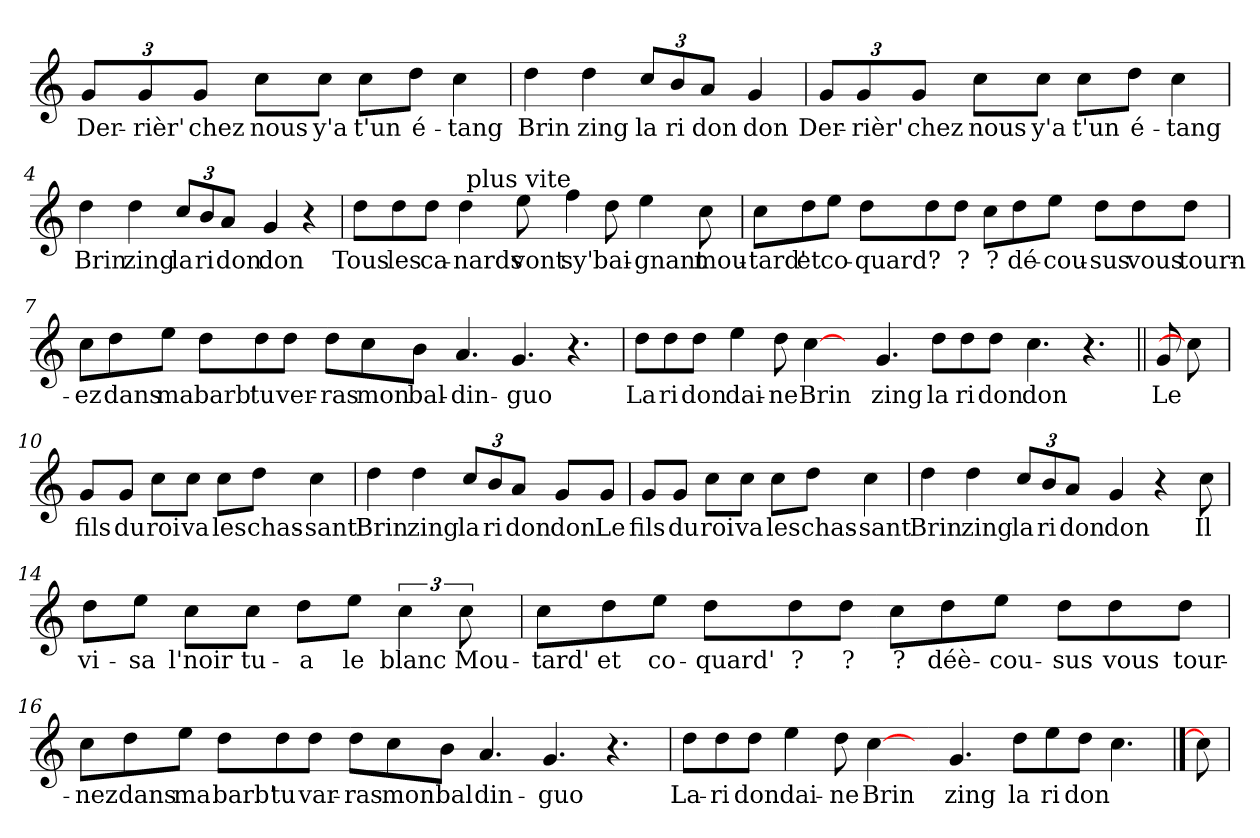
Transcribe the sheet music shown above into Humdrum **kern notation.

**kern	**text
*part1	*part1
*staff1	*staff1
*clefG2	*
*k[]	*
*C:	*
=1	=1
!	!LO:LY:b
12g/L	Der-
!	!LO:LY:b
12g/	-rièr'
!	!LO:LY:b
12g/J	chez
!	!LO:LY:b
8cc\L	nous
!	!LO:LY:b
8cc\J	y'a
!	!LO:LY:b
8cc\L	t'un
!	!LO:LY:b
8dd\J	é-
!	!LO:LY:b
4cc\	-tang
=2	=2
!	!LO:LY:b
4dd\	Brin
!	!LO:LY:b
4dd\	zing
!	!LO:LY:b
12cc/L	la
!	!LO:LY:b
12b/	ri
!	!LO:LY:b
12a/J	don
!	!LO:LY:b
4g/	don
=3	=3
!	!LO:LY:b
12g/L	Der-
!	!LO:LY:b
12g/	-rièr'
!	!LO:LY:b
12g/J	chez
!	!LO:LY:b
8cc\L	nous
!	!LO:LY:b
8cc\J	y'a
!	!LO:LY:b
8cc\L	t'un
!	!LO:LY:b
8dd\J	é-
!	!LO:LY:b
4cc\	-tang
!!LO:LB:g=z
=4	=4
!	!LO:LY:b
4dd\	Brin
!	!LO:LY:b
4dd\	zing
!	!LO:LY:b
12cc/L	la
!	!LO:LY:b
12b/	ri
!	!LO:LY:b
12a/J	don
!	!LO:LY:b
4g/	don
4r	.
=5	=5
!	!LO:LY:b
*^	*
8dd\L	3ryy	Tous
!	!	!LO:LY:b
8dd\	.	les
!	!	!LO:LY:b
8dd\J	.	ca-
.	24ryy	.
!	!	!LO:LY:b
4dd\	96ryy	-nards
!	!LO:TX:a:t=plus vite	!
.	3%2ryy	.
!	!	!LO:LY:b
8ee\	.	vont
!	!	!LO:LY:b
4ff\	.	sy'
!	!	!LO:LY:b
8dd\	.	bai-
.	3ryy	.
!	!	!LO:LY:b
4ee\	.	-gnant
!	!	!LO:LY:b
8cc\	.	mou-
.	12ryy	.
.	48.ryy	.
!!LO:LB:g=z	!!
=6	=6	=6
!	!	!LO:LY:b
*v	*v	*
8cc\L	-tard'
!	!LO:LY:b
8dd\	et
!	!LO:LY:b
8ee\J	co-
!	!LO:LY:b
8dd\L	-quard'
!	!LO:LY:b
8dd\	?
!	!LO:LY:b
8dd\J	?
!	!LO:LY:b
8cc\L	?
!	!LO:LY:b
8dd\	dé-
!	!LO:LY:b
8ee\J	-cou-
!	!LO:LY:b
8dd\L	-sus
!	!LO:LY:b
8dd\	vous
!	!LO:LY:b
8dd\J	tourn-
=7	=7
!	!LO:LY:b
8cc\L	-ez
!	!LO:LY:b
8dd\	dans
!	!LO:LY:b
8ee\J	ma
!	!LO:LY:b
8dd\L	barb'
!	!LO:LY:b
8dd\	tu
!	!LO:LY:b
8dd\J	ver-
!	!LO:LY:b
8dd\L	-ras
!	!LO:LY:b
8cc\	mon
!	!LO:LY:b
8b\J	bal-
!	!LO:LY:b
4.a/	-din-
!	!LO:LY:b
4.g/	-guo
4.r	.
!!LO:LB:g=z
=8	=8
!	!LO:LY:b
8dd\L	La
!	!LO:LY:b
8dd\	ri
!	!LO:LY:b
8dd\J	don
!	!LO:LY:b
4ee\	dai-
!	!LO:LY:b
8dd\	-ne
!	!LO:LY:b
[4cc\	Brin
8ryy	.
!	!LO:LY:b
4.g/	zing
!	!LO:LY:b
8dd\L	la
!	!LO:LY:b
8dd\	ri
!	!LO:LY:b
8dd\J	don
!	!LO:LY:b
4.cc\	don
4.r	.
!!LO:LB:g=z
=9||	=9||
!LO:TX:a:t=Variante	!
!	!LO:LY:b
*^	*
8g/	6ryy	Le
8cc\]	.	.
.	96ryy	.
.	24..ryy	.
=10	=10	=10
!	!	!LO:LY:b
*v	*v	*
8g/L	fils
!	!LO:LY:b
8g/J	du
!	!LO:LY:b
8cc\L	roi
!	!LO:LY:b
8cc\J	va
!	!LO:LY:b
8cc\L	les
!	!LO:LY:b
8dd\J	chas-
!	!LO:LY:b
4cc\	-sant
=11	=11
!	!LO:LY:b
4dd\	Brin
!	!LO:LY:b
4dd\	zing
!	!LO:LY:b
12cc/L	la
!	!LO:LY:b
12b/	ri
!	!LO:LY:b
12a/J	don
!	!LO:LY:b
8g/L	don
!	!LO:LY:b
8g/J	Le
!!LO:LB:g=z
=12	=12
!	!LO:LY:b
8g/L	fils
!	!LO:LY:b
8g/J	du
!	!LO:LY:b
8cc\L	roi
!	!LO:LY:b
8cc\J	va
!	!LO:LY:b
8cc\L	les
!	!LO:LY:b
8dd\J	chas-
!	!LO:LY:b
4cc\	-sant
=13	=13
!	!LO:LY:b
4dd\	Brin
!	!LO:LY:b
4dd\	zing
!	!LO:LY:b
12cc/L	la
!	!LO:LY:b
12b/	ri
!	!LO:LY:b
12a/J	don
!	!LO:LY:b
4g/	don
4r	.
!	!LO:LY:b
8cc\	Il
!!LO:LB:g=z
=14	=14
!	!LO:LY:b
8dd\L	vi-
!	!LO:LY:b
8ee\J	-sa
!	!LO:LY:b
8cc\L	l'noir
!	!LO:LY:b
8cc\J	tu-
!	!LO:LY:b
8dd\L	-a
!	!LO:LY:b
8ee\J	le
!	!LO:LY:b
6cc\	blanc
!	!LO:LY:b
12cc\	Mou-
=15	=15
!	!LO:LY:b
8cc\L	-tard'
!	!LO:LY:b
8dd\	et
!	!LO:LY:b
8ee\J	co-
!	!LO:LY:b
8dd\L	-quard'
!	!LO:LY:b
8dd\	?
!	!LO:LY:b
8dd\J	?
!	!LO:LY:b
8cc\L	?
!	!LO:LY:b
8dd\	déè-
!	!LO:LY:b
8ee\J	-cou-
!	!LO:LY:b
8dd\L	-sus
!	!LO:LY:b
8dd\	vous
!	!LO:LY:b
8dd\J	tour-
!!LO:LB:g=z
=16	=16
!	!LO:LY:b
8cc\L	-nez
!	!LO:LY:b
8dd\	dans
!	!LO:LY:b
8ee\J	ma
!	!LO:LY:b
8dd\L	barb'
!	!LO:LY:b
8dd\	tu
!	!LO:LY:b
8dd\J	var-
!	!LO:LY:b
8dd\L	-ras
!	!LO:LY:b
8cc\	mon
!	!LO:LY:b
8b\J	bal
!	!LO:LY:b
4.a/	din-
!	!LO:LY:b
4.g/	-guo
4.r	.
=17	=17
!	!LO:LY:b
8dd\L	La-
!	!LO:LY:b
8dd\	-ri
!	!LO:LY:b
8dd\J	don
!	!LO:LY:b
4ee\	dai-
!	!LO:LY:b
8dd\	-ne
!	!LO:LY:b
[4cc\	Brin
8ryy	.
!	!LO:LY:b
4.g/	zing
!	!LO:LY:b
8dd\L	la
!	!LO:LY:b
8ee\	ri
!	!LO:LY:b
8dd\J	don
4.cc\	.
==18	==18
8cc\]	.
=	=
*-	*-
